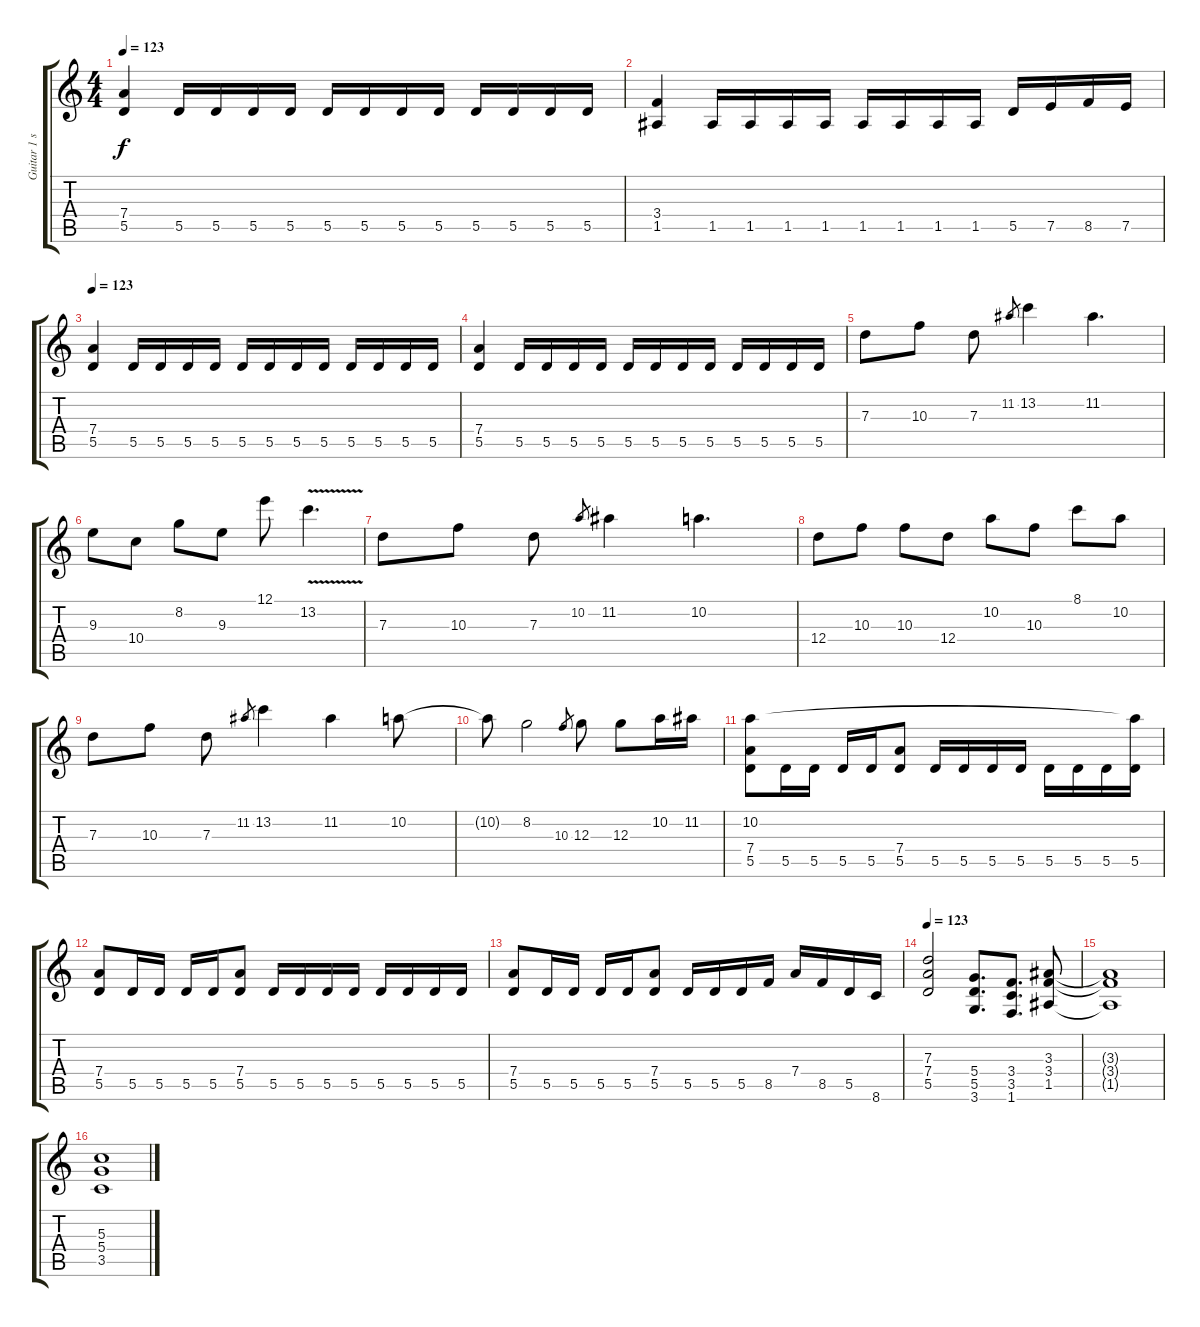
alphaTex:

\track ("Guitar 1 solo" "Guitar 1 s") {instrument overdrivenguitar}
\staff {score tabs}
\tuning (E4 B3 G3 D3 A2 E2) {hide}
\ts (4 4)
\tempo 123
\clef g2
\ks c
(7.4 5.5).4{dy f} 5.5.16 5.5.16 5.5.16 5.5.16 5.5.16 5.5.16 5.5.16 5.5.16 5.5.16 5.5.16 5.5.16 5.5.16 |
(3.4 1.5).4 1.5.16 1.5.16 1.5.16 1.5.16 1.5.16 1.5.16 1.5.16 1.5.16 5.5.16{volume 16 instrument overdrivenguitar} 7.5.16 8.5.16 7.5.16 |
\tempo 123
(7.4 5.5).4{volume 13 instrument distortionguitar} 5.5.16 5.5.16 5.5.16 5.5.16 5.5.16 5.5.16 5.5.16 5.5.16 5.5.16 5.5.16 5.5.16 5.5.16 |
(7.4 5.5).4 5.5.16 5.5.16 5.5.16 5.5.16 5.5.16 5.5.16 5.5.16 5.5.16 5.5.16 5.5.16 5.5.16 5.5.16 |
7.3.8{volume 16 instrument overdrivenguitar} 10.3.8 7.3.8 11.2.8{gr} 13.2.4 11.2.4{d} |
9.3.8 10.4.8 8.2.8 9.3.8 12.1.8 13.2{v}.4{d} |
7.3.8{volume 16 instrument overdrivenguitar} 10.3.8 7.3.8 10.2.8{gr} 11.2.4 10.2.4{d} |
12.4.8 10.3.8 10.3.8 12.4.8 10.2.8 10.3.8 8.1.8 10.2.8 |
7.3.8{volume 16 instrument overdrivenguitar} 10.3.8 7.3.8 11.2.8{gr} 13.2.4 11.2.4 10.2.8 |
10.2{t}.8 8.2.2 10.3.8{gr} 12.3.8 12.3.8 10.2.16 11.2.16 |
(10.2 7.4 5.5).8{volume 13 instrument distortionguitar} 5.5.16 5.5.16 5.5.16 5.5.16 (7.4 5.5).8 5.5.16 5.5.16 5.5.16 5.5.16 5.5.16 5.5.16 5.5.16 (10.2{t} 5.5).16 |
(7.4 5.5).8 5.5.16 5.5.16 5.5.16 5.5.16 (7.4 5.5).8 5.5.16 5.5.16 5.5.16 5.5.16 5.5.16 5.5.16 5.5.16 5.5.16 |
(7.4 5.5).8 5.5.16 5.5.16 5.5.16 5.5.16 (7.4 5.5).8 5.5.16 5.5.16 5.5.16{volume 16 instrument overdrivenguitar} 8.5.16 7.4.16 8.5.16 5.5.16 8.6.16 |
\tempo 123
(7.3 7.4 5.5).2 (5.4 5.5 3.6).8{d} (3.4 3.5 1.6).8{d} (3.3 3.4 1.5).8 |
(3.3{t} 3.4{t} 1.5{t}).1 |
(5.3 5.4 3.5).1
